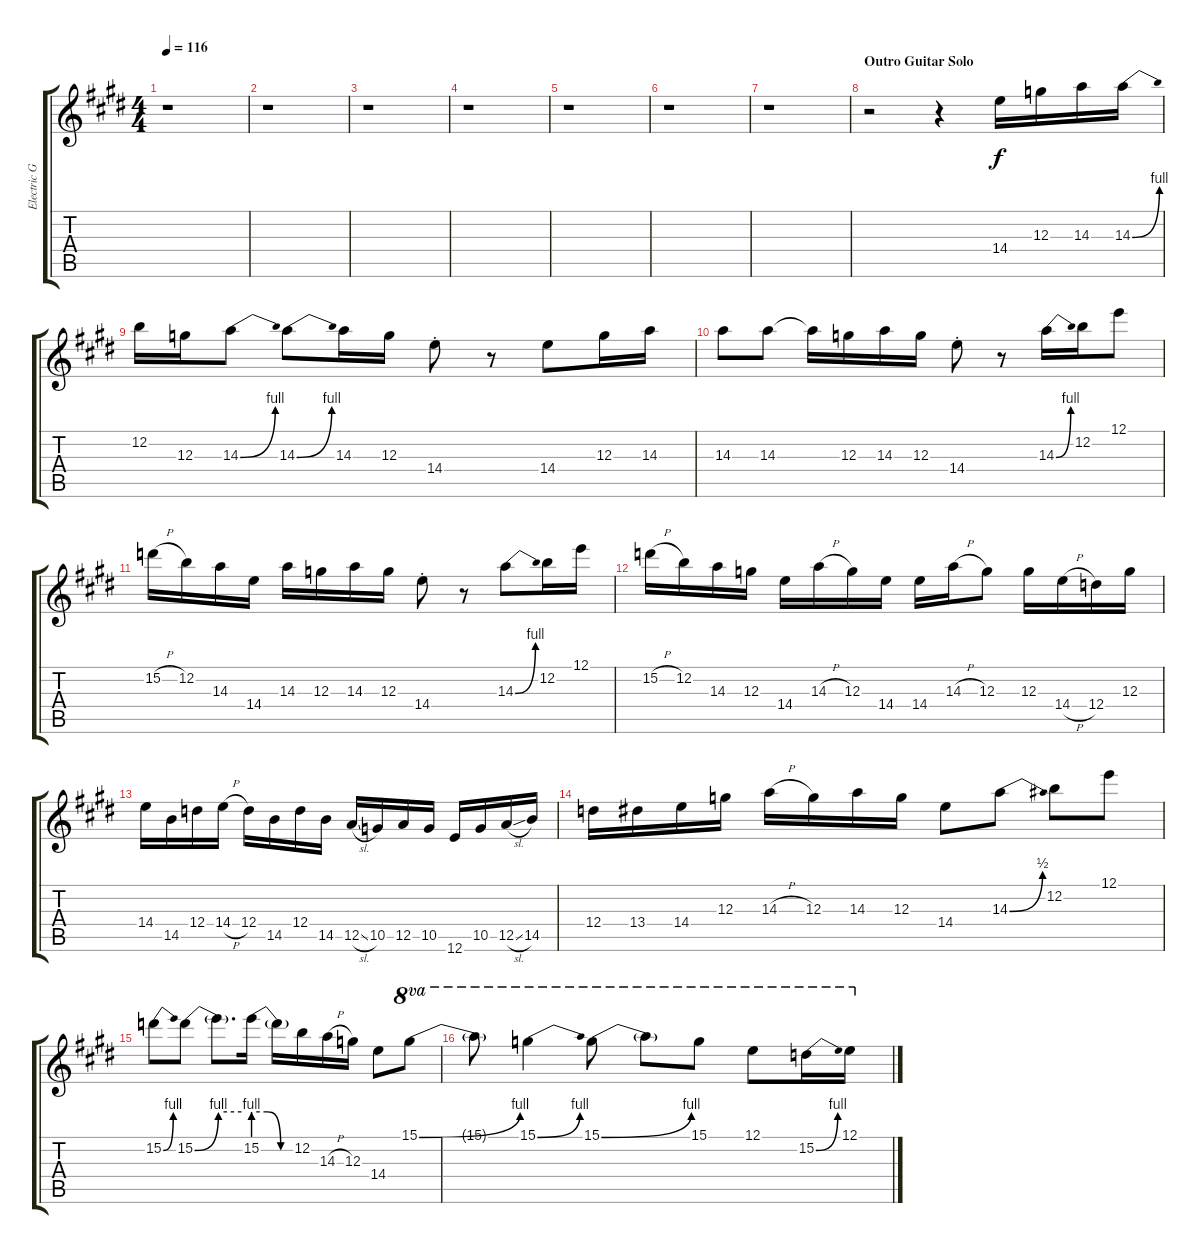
\track ("Electric Guitar 1" "Electric G") {instrument overdrivenguitar}
\staff {score tabs}
\tuning (E4 B3 G3 D3 A2 E2) {hide}
\ts (4 4)
\tempo 116
\clef g2
\ks e
r.1{dy f} |
\ks c#minor
r.1 |
r.1 |
\ks e
r.1 |
\ks c#minor
r.1 |
r.1 |
\ks e
r.1 |
\section ("" "Outro Guitar Solo")
\ks c#minor
r.2 r.4 14.4.16 12.3.16 14.3.16 14.3{be (bend 0 0 60 4)}.16 |
12.2.16 12.3.16 14.3{be (bend 0 0 60 4)}.8 14.3{be (bend 0 0 60 4)}.8 14.3.16 12.3.16 14.4{st}.8 r.8 14.4.8 12.3.16 14.3.16 |
\ks e
14.3.8 14.3.8 14.3{t}.16 12.3.16 14.3.16 12.3.16 14.4{st}.8 r.8 14.3{be (bend 0 0 60 4)}.16 12.2.16 12.1.8 |
\ks c#minor
15.2{h}.16 12.2.16 14.3.16 14.4.16 14.3.16 12.3.16 14.3.16 12.3.16 14.4{st}.8 r.8 14.3{be (bend 0 0 60 4)}.8 12.2.16 12.1.16 |
15.2{h}.16 12.2.16 14.3.16 12.3.16 14.4.16 14.3{h}.16 12.3.16 14.4.16 14.4.16 14.3{h}.16 12.3.8 12.3.16 14.4{h}.16 12.4.16 12.3.16 |
\ks e
14.4.16 14.5.16 12.4.16 14.4{h}.16 12.4.16 14.5.16 12.4.16 14.5.16 12.5{sl}.16 10.5.16 12.5.16 10.5.16 12.6.16 10.5.16 12.5{sl}.16 14.5.16 |
\ks c#minor
12.4.16 13.4.16 14.4.16 12.3.16 14.3{h}.16 12.3.16 14.3.16 12.3.16 14.4.8 14.3{be (bend 0 0 60 2)}.8 12.2.8 12.1.8 |
\ks e
15.2{be (bend 0 0 60 4)}.8 15.2{be (bend 0 0 60 4)}.8 15.2{be (hold 0 4 60 4) t}.8{d} 15.2{be (custom 0 4 20 4 40 0 60 0)}.16 15.2{t}.16 12.2.16 14.3{h}.16 12.3.16 14.4.8 15.1{be (bend 0 0 60 4)}.8{ot 8va} |
\ks c#minor
15.1{t}.8{ot 8va} 15.1{be (bend 0 0 60 4)}.4{ot 8va} 15.1{be (bend 0 0 60 4)}.8{ot 8va} 15.1{t}.8{ot 8va} 15.1.8{ot 8va} 12.1.8{ot 8va} 15.2{be (bend 0 0 60 4)}.16{ot 8va} 12.1.16{ot 8va}
